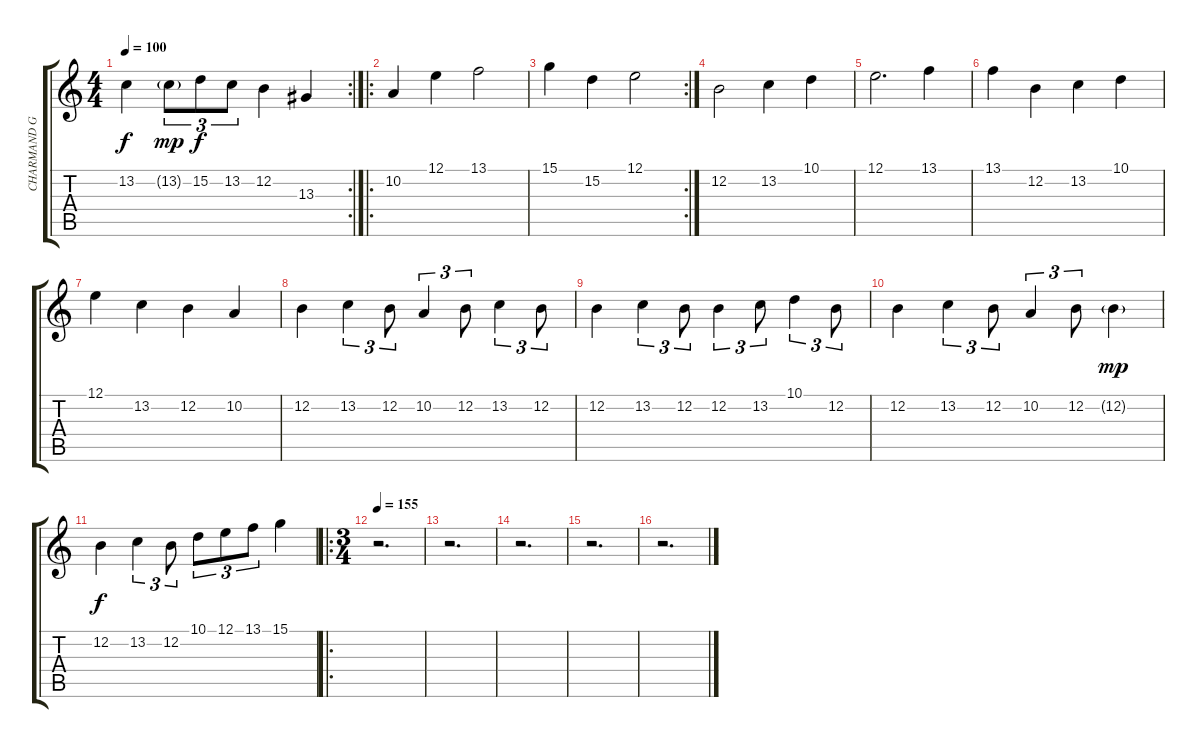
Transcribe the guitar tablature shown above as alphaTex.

\track ("CHARMAND GRIMLOCH" "CHARMAND G") {instrument stringensemble1}
\staff {score tabs}
\tuning (E4 B3 G3 D3 A2 E2) {hide}
\rc 2
\ts (4 4)
\tempo 100
\clef g2
\ks c
13.2.4{dy f} 13.2{g}.8{tu (3 2) dy mp} 15.2.8{tu (3 2) dy f} 13.2.8{tu (3 2)} 12.2.4 13.3.4 |
\ro
10.2.4 12.1.4 13.1.2 |
\rc 2
15.1.4 15.2.4 12.1.2 |
12.2.2 13.2.4 10.1.4 |
12.1.2{d} 13.1.4 |
13.1.4 12.2.4 13.2.4 10.1.4 |
12.1.4 13.2.4 12.2.4 10.2.4 |
12.2.4 13.2.4{tu (3 2)} 12.2.8{tu (3 2)} 10.2.4{tu (3 2)} 12.2.8{tu (3 2)} 13.2.4{tu (3 2)} 12.2.8{tu (3 2)} |
12.2.4 13.2.4{tu (3 2)} 12.2.8{tu (3 2)} 12.2.4{tu (3 2)} 13.2.8{tu (3 2)} 10.1.4{tu (3 2)} 12.2.8{tu (3 2)} |
12.2.4 13.2.4{tu (3 2)} 12.2.8{tu (3 2)} 10.2.4{tu (3 2)} 12.2.8{tu (3 2)} 12.2{g}.4{dy mp} |
12.2.4{dy f} 13.2.4{tu (3 2)} 12.2.8{tu (3 2)} 10.1.8{tu (3 2)} 12.1.8{tu (3 2)} 13.1.8{tu (3 2)} 15.1.4 |
\ro
\ts (3 4)
\tempo 150
\tempo 155
r.2{d} |
r.2{d} |
r.2{d} |
r.2{d} |
r.2{d}
